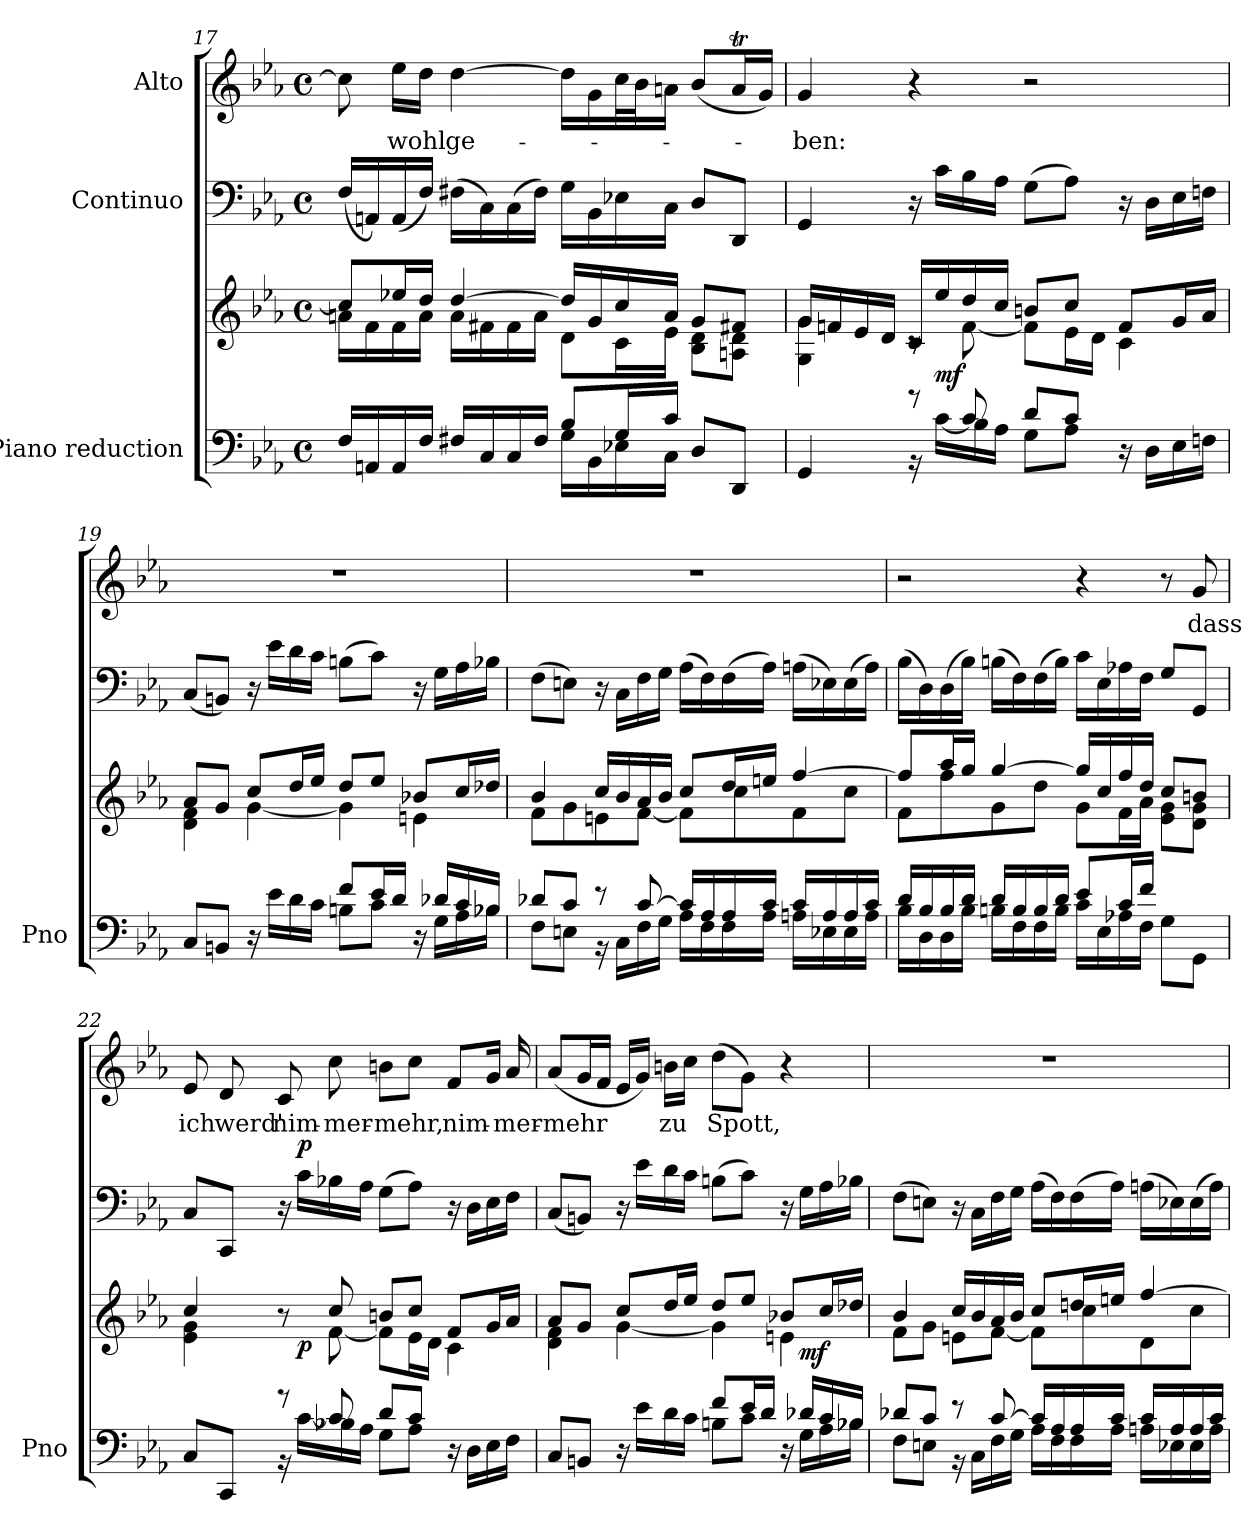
**kern	**kern	**dynam	**kern	**dynam	**kern	**text
*part3	*part3	*part3	*part2	*part2	*part1	*part1
*staff4	*staff3	*staff3/4	*staff2	*staff2	*staff1	*staff1
*I"Piano reduction	*	*	*I"Continuo	*	*I"Alto	*
*I'Pno	*	*	*	*	*	*
*clefF4	*clefG2	*	*clefF4	*	*clefG2	*
*k[b-e-a-]	*k[b-e-a-]	*	*k[b-e-a-]	*	*k[b-e-a-]	*
*M4/4	*M4/4	*	*M4/4	*	*M4/4	*
*met(c)	*met(c)	*	*met(c)	*	*met(c)	*
=17	=17	=17	=17	=17	=17	=17
*^	*^	*	*	*	*	*
16F/LL	4ryy	8cc/L]	16an\LL	.	(<16F/LL	.	8cc\]	.
16AAn/	.	.	16f\	.	16AAn/)	.	.	.
!	!	!	!	!	!	!	!	!LO:LY:b
16AA/	.	16ee-X/L	16f\	.	(<16AA/	.	16ee-\LL	wohl
16F/JJ	.	16dd/JJ	16a\JJ	.	16F/JJ)	.	16dd\JJ	.
!	!	!	!	!	!	!	!	!LO:LY:b
16F#X/LL	4ryy	[4dd/	16a\LL	.	(>16F#X\LL	.	[4dd\	ge-
16C/	.	.	16f#X\	.	16C\)	.	.	.
16C/	.	.	16f#\	.	(>16C\	.	.	.
16F#/JJ	.	.	16a\JJ	.	16F#\JJ)	.	.	.
8B-/L	16G\LL	16dd/LL]	8d\L	.	16G\LL	.	16dd\LL]	.
.	16BB-\	16g/	.	.	16BB-\	.	16g\	.
16G/L	16E-X\	16cc/	16c\L	.	16E-X\	.	32cc\L	.
.	.	.	.	.	.	.	32b-\J	.
16c/JJ	16C\JJ	16a/JJ	16e-\JJ	.	16C\JJ	.	16an\JJ	.
8D/L	4ryy	8g/L	8B-\ 8d\L	.	8D/L	.	(<8b-/L	.
8DD/J	.	8f#X/J	8An\ 8d\J	.	8DD/J	.	16at/L	.
.	.	.	.	.	.	.	16g/JJ)	.
=18	=18	=18	=18	=18	=18	=18	=18	=18
!	!	!	!	!	!	!	!	!LO:LY:b
4GG/	4ryy	16g/LL	4G\ 4g\	.	4GG/	.	4g/	-ben:
.	.	16fn/	.	.	.	.	.	.
.	.	16e-/	.	.	.	.	.	.
.	.	16d/JJ	.	.	.	.	.	.
8r	16r	16c/LL	8rc	.	16r	.	4r	.
!	!	!	!	!LO:DY:b	!	!LO:DY:a	!	!
!	!	!	!	!	!	!LO:DY:n=1:a	!	!
!	!	!	!	!	!	!LO:DY:n=2:a	!	!
.	[16c\LL	16ee-/	.	mf	16c\LL	other-dynamics f other-dynamics	.	.
8c/]	16B-\	16dd/	[8f\	.	16B-\	.	.	.
.	16A-\JJ	16cc/JJ	.	.	16A-\JJ	.	.	.
8d/L	8G\L	8bn/L	8f\L]	.	(>8G\L	.	2r	.
8c/J	8A-\J	8cc/J	16e-\L	.	8A-\J)	.	.	.
.	.	.	16d\JJ	.	.	.	.	.
16r	16ryy	8f/L	4c\	.	16r	.	.	.
16ryy	16D\LL	.	.	.	16D\LL	.	.	.
8ryy	16E-\	16g/L	.	.	16E-\	.	.	.
.	16Fn\JJ	16a-/JJ	.	.	16Fn\JJ	.	.	.
!!LO:PB:g=z
=19	=19	=19	=19	=19	=19	=19	=19	=19
8C/L	4ryy	8a-/L	4d\ 4f\	.	(<8C/L	.	1r	.
8BBn/J	.	8g/J	.	.	8BBn/J)	.	.	.
16r	16ryy	8cc/L	[4g\	.	16r	.	.	.
16ryy	16e-\LL	.	.	.	16e-\LL	.	.	.
8ryy	16d\	16dd/L	.	.	16d\	.	.	.
.	16c\JJ	16ee-/JJ	.	.	16c\JJ	.	.	.
8f/L	8Bn\L	8dd/L	4g\]	.	(>8Bn\L	.	.	.
16e-/L	8c\J	8ee-/J	.	.	8c\J)	.	.	.
16d/JJ	.	.	.	.	.	.	.	.
16r	16ryy	8b-X/L	4en\	.	16r	.	.	.
16d-X/LL	16G\LL	.	.	.	16G\LL	.	.	.
16c/	16A-\	16cc/L	.	.	16A-\	.	.	.
16B-X/JJ	16B-\JJ	16dd-X/JJ	.	.	16B-X\JJ	.	.	.
=20	=20	=20	=20	=20	=20	=20	=20	=20
8d-X/L	8F\L	4b-/	8f\L	.	(>8F\L	.	1r	.
8c/J	8En\J	.	8g\	.	8En\J)	.	.	.
8r	16r	16cc/LL	8en\	.	16r	.	.	.
.	16C\LL	16b-/	.	.	16C\LL	.	.	.
[8c/	16F\	16a-/	[8f\J	.	16F\	.	.	.
.	16G\JJ	16b-/JJ	.	.	16G\JJ	.	.	.
16c/LL]	16A-\LL	8cc/L	8f\L]	.	(>16A-\LL	.	.	.
16A-/	16F\	.	.	.	16F\)	.	.	.
16A-/	16F\	16dd/L	8cc\	.	(>16F\	.	.	.
16c/JJ	16A-\JJ	16een/JJ	.	.	16A-\JJ)	.	.	.
16c/LL	16An\LL	[4ff/	8f\	.	(>16An\LL	.	.	.
16A/	16E-X\	.	.	.	16E-X\)	.	.	.
16A/	16E-\	.	8cc\J	.	(>16E-\	.	.	.
16c/JJ	16A\JJ	.	.	.	16A\JJ)	.	.	.
=21	=21	=21	=21	=21	=21	=21	=21	=21
16d/LL	16B-\LL	8ff/L]	8f\L	.	(>16B-\LL	.	2r	.
16B-/	16D\	.	.	.	16D\)	.	.	.
16B-/	16D\	16aa-/L	8ff\	.	(>16D\	.	.	.
16d/JJ	16B-\JJ	16gg/JJ	.	.	16B-\JJ)	.	.	.
16d/LL	16Bn\LL	[4gg/	8g\	.	(>16Bn\LL	.	.	.
16B/	16F\	.	.	.	16F\)	.	.	.
16B/	16F\	.	8dd\J	.	(>16F\	.	.	.
16d/JJ	16B\JJ	.	.	.	16B\JJ)	.	.	.
8e-/L	16c\LL	16gg/LL]	8g\L	.	16c\LL	.	4r	.
.	16E-\	16cc/	.	.	16E-\	.	.	.
16c/L	16A-X\	16ff/	16f\L	.	16A-X\	.	.	.
16f/JJ	16F\JJ	16dd/JJ	16a-\JJ	.	16F\JJ	.	.	.
4ryy	8G\L	8cc/L	8e-\ 8g\L	.	8G/L	.	8r	.
!	!	!	!	!	!	!	!	!LO:LY:b
.	8GG\J	8bn/J	8d\ 8g\J	.	8GG/J	.	8g/	dass
!!LO:LB:g=z
=22	=22	=22	=22	=22	=22	=22	=22	=22
!	!	!	!	!	!	!	!	!LO:LY:b
*	*	*	*^	*	*	*	*	*
8C/L	4ryy	4cc/	4e-\ 4g\	4ryy	.	8C/L	.	8e-/	ich
!	!	!	!	!	!	!	!	!	!LO:LY:b
8CC/J	.	.	.	.	.	8CC/J	.	8d/	werd'
!	!	!	!	!	!	!	!	!	!LO:LY:b
8r	16r	8r	8ryy	16ryy	.	16r	.	8c/	nim-
!	!	!	!	!	!LO:DY:b	!	!LO:DY:a	!	!
.	[16c\LL	.	.	2ryy	p	16c\LL	p	.	.
!	!	!	!	!	!	!	!	!	!LO:LY:b
8c/]	16B-X\	8cc/	[8f\	.	.	16B-X\	.	8cc\	-mer-
.	16A-\JJ	.	.	.	.	16A-\JJ	.	.	.
!	!	!	!	!	!	!	!	!	!LO:LY:b
8d/L	8G\L	8bn/L	8f\L]	.	.	(>8G\L	.	8bn\L	-mehr,
8c/J	8A-\J	8cc/J	16e-\L	.	.	8A-\J)	.	8cc\J	.
.	.	.	16d\JJ	.	.	.	.	.	.
!	!	!	!	!	!	!	!	!	!LO:LY:b
16r	16ryy	8f/L	4c\	.	.	16r	.	8f/L	nim-
16D\LL	16ryy	.	.	8.ryy	.	16D\LL	.	.	.
16E-\	8ryy	16g/L	.	.	.	16E-\	.	16g/Jk	.
!	!	!	!	!	!	!	!	!	!LO:LY:b
16F\JJ	.	16a-/JJ	.	.	.	16F\JJ	.	16a-/	-mer-
=23	=23	=23	=23	=23	=23	=23	=23	=23	=23
!	!	!	!	!	!	!	!	!	!LO:LY:b
8C/L	4ryy	8a-/L	4d\ 4f\	2ryy	.	(<8C/L	.	(<8a-/L	-mehr
8BBn/J	.	8g/J	.	.	.	8BBn/J)	.	16g/L	.
.	.	.	.	.	.	.	.	16f/JJ	.
16r	16ryy	8cc/L	[4g\	.	.	16r	.	16e-/LL	.
16ryy	16e-\LL	.	.	.	.	16e-\LL	.	16g/JJ)	.
!	!	!	!	!	!	!	!	!	!LO:LY:b
8ryy	16d\	16dd/L	.	.	.	16d\	.	16bn\LL	zu
.	16c\JJ	16ee-/JJ	.	.	.	16c\JJ	.	16cc\JJ	.
!	!	!	!	!	!	!	!	!	!LO:LY:b
8f/L	8Bn\L	8dd/L	4g\]	4ryy	.	(>8Bn\L	.	(>8dd\L	Spott,
16e-/L	8c\J	8ee-/J	.	.	.	8c\J)	.	8g\J)	.
16d/JJ	.	.	.	.	.	.	.	.	.
16r	16ryy	8b-X/L	4en\	16ryy	.	16r	.	4r	.
!	!	!	!	!	!LO:DY:b	!	!LO:DY:a	!	!
!	!	!	!	!	!	!	!LO:DY:n=1:a	!	!
!	!	!	!	!	!	!	!LO:DY:n=2:a	!	!
16d-X/LL	16G\LL	.	.	8.ryy	mf	16G\LL	other-dynamics f other-dynamics	.	.
16c/	16A-\	16cc/L	.	.	.	16A-\	.	.	.
16B-X/JJ	16B-\JJ	16dd-X/JJ	.	.	.	16B-X\JJ	.	.	.
*	*	*	*v	*v	*	*	*	*	*
=24	=24	=24	=24	=24	=24	=24	=24	=24
8d-X/L	8F\L	4b-/	8f\L	.	(>8F\L	.	1r	.
8c/J	8En\J	.	8g\J	.	8En\J)	.	.	.
8r	16r	16cc/LL	8en\L	.	16r	.	.	.
.	16C\LL	16b-/	.	.	16C\LL	.	.	.
[8c/	16F\	16a-/	[8f\J	.	16F\	.	.	.
.	16G\JJ	16b-/JJ	.	.	16G\JJ	.	.	.
16c/LL]	16A-\LL	8cc/L	8f\L]	.	(>16A-\LL	.	.	.
16A-/	16F\	.	.	.	16F\)	.	.	.
16A-/	16F\	16ddn/L	8cc\	.	(>16F\	.	.	.
16c/JJ	16A-\JJ	16een/JJ	.	.	16A-\JJ)	.	.	.
16c/LL	16An\LL	[4ff/	8d\	.	(>16An\LL	.	.	.
16A/	16E-X\	.	.	.	16E-X\)	.	.	.
16A/	16E-\	.	8cc\J	.	(>16E-\	.	.	.
16c/JJ	16A\JJ	.	.	.	16A\JJ)	.	.	.
*v	*v	*	*	*	*	*	*	*
*	*v	*v	*	*	*	*	*
=	=	=	=	=	=	=
*-	*-	*-	*-	*-	*-	*-
